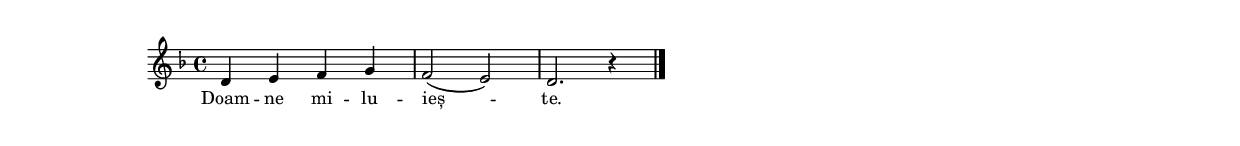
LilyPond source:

\version "2.19.80"
\include "defines.ly"
#(define myNoteSpacing 5.0)
#(define raggedRight #t)
\include "preamble.ly"

global = {
  \globalPreamble
  \key f \major
}

monoWords = \lyricmode {
  Doam -- ne mi -- lu -- ieș -- te.
}

monoMusic = \relative c' {
  d4 e4 f4 g4
  f2( e2)
  d2. r4 \bar "|."
}

\version "2.10.10"
myScore = \new Score \with {
  \override SpacingSpanner #'shortest-duration-space = #myNoteSpacing
} <<
  \new Staff { \global \monoMusic }
  \addlyrics { \monoWords }
>>

\score {
  \myScore
  \layout { }
  \midi {
    \midiTempo
    \context {
      \Voice
      \remove "Dynamic_performer"
    }
  }
}

